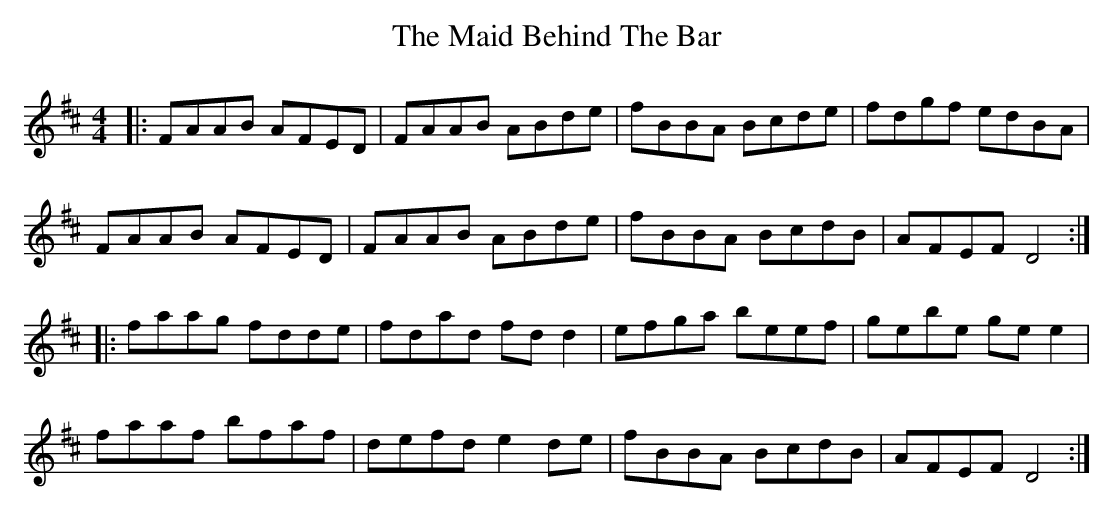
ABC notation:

X:1
T: The Maid Behind The Bar
M: 4/4
L: 1/8
K: Dmaj
|:FAAB AFED|FAAB ABde|fBBA Bcde|fdgf edBA|
FAAB AFED|FAAB ABde|fBBA BcdB|AFEF D4:|
|:faag fdde|fdad fd d2|efga beef|gebe gee2 |
faaf bfaf|defd e2 de|fBBA BcdB|AFEF D4:|
